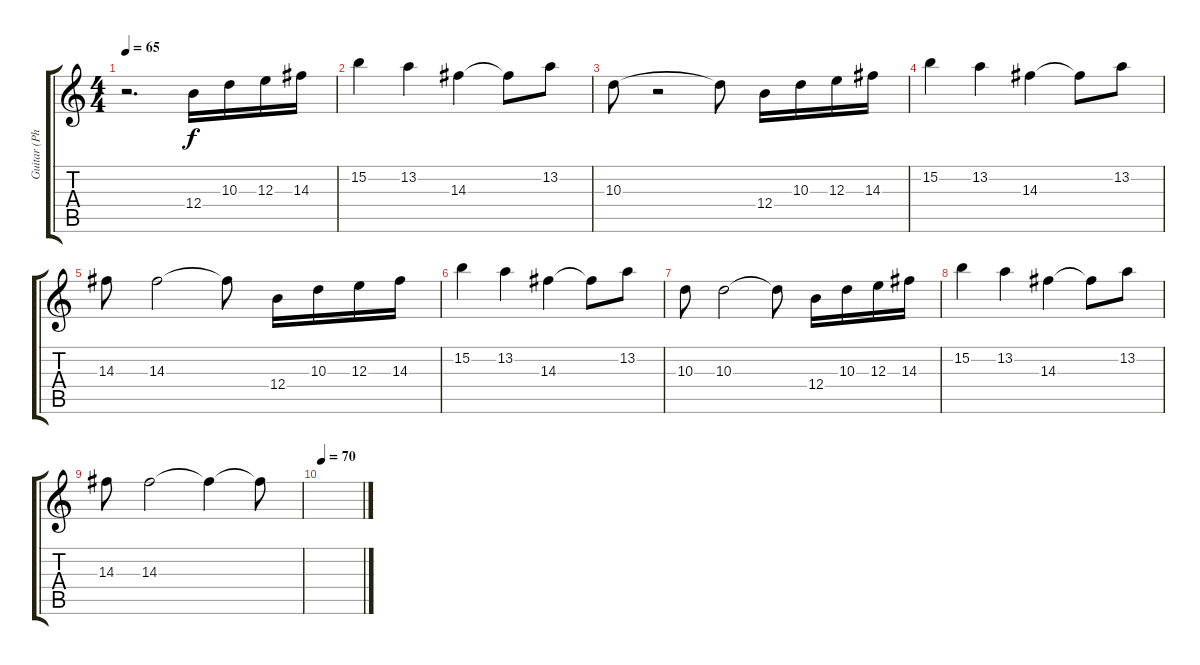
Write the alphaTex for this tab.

\track ("Guitar (Phil Demmel)" "Guitar (Ph") {instrument acousticguitarsteel}
\staff {score tabs}
\tuning (Db4 Ab3 E3 B2 Gb2 B1) {hide}
\ts (4 4)
\tempo 65
\clef g2
\ks c
r.2{d dy f} 12.4.16 10.3.16 12.3.16 14.3.16 |
15.2.4 13.2.4 14.3.4 14.3{t}.8 13.2.8 |
10.3.8 r.2 10.3{t}.8 12.4.16 10.3.16 12.3.16 14.3.16 |
15.2.4 13.2.4 14.3.4 14.3{t}.8 13.2.8 |
14.3.8 14.3.2 14.3{t}.8 12.4.16 10.3.16 12.3.16 14.3.16 |
15.2.4 13.2.4 14.3.4 14.3{t}.8 13.2.8 |
10.3.8 10.3.2 10.3{t}.8 12.4.16 10.3.16 12.3.16 14.3.16 |
15.2.4 13.2.4 14.3.4 14.3{t}.8 13.2.8 |
14.3.8 14.3.2 14.3{t}.4 14.3{t}.8 |
\tempo 70
